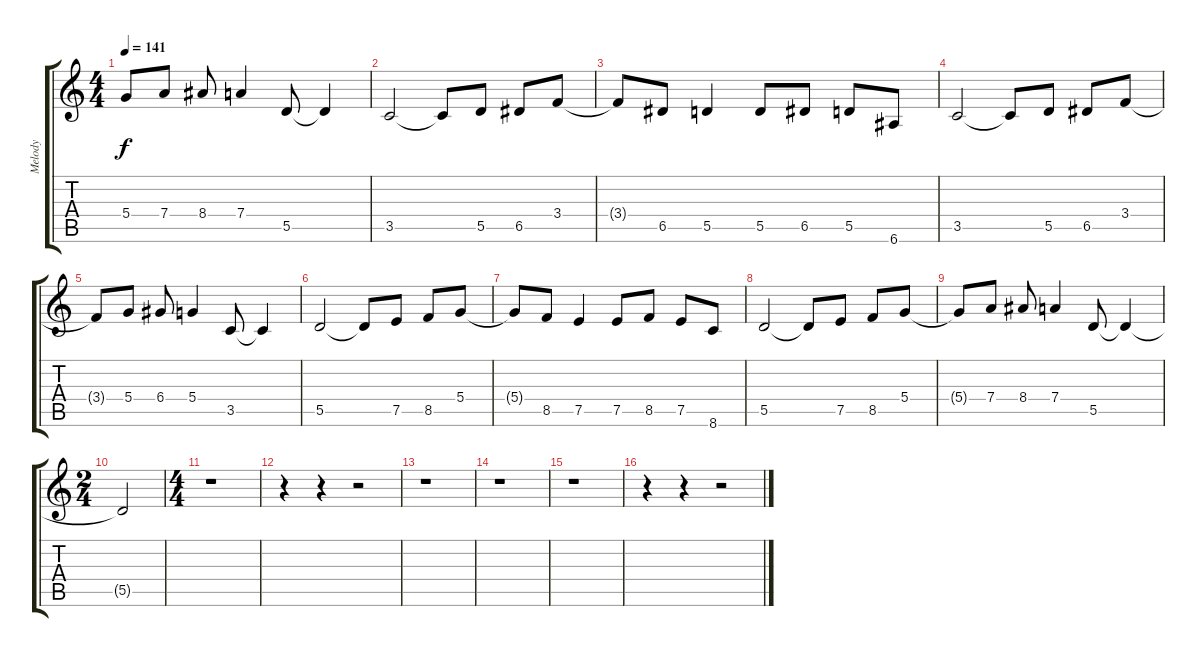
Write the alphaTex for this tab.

\track ("Melody" "Melody") {instrument distortionguitar}
\staff {score tabs}
\tuning (E4 B3 G3 D3 A2 E2) {hide}
\ts (4 4)
\tempo 141
\clef g2
\ks c
5.4{t}.8{dy f} 7.4.8 8.4.8 7.4.4 5.5.8 5.5{t}.4 |
3.5.2 3.5{t}.8 5.5.8 6.5.8 3.4.8 |
3.4{t}.8 6.5.8 5.5.4 5.5.8 6.5.8 5.5.8 6.6.8 |
3.5.2 3.5{t}.8 5.5.8 6.5.8 3.4.8 |
3.4{t}.8 5.4.8 6.4.8 5.4.4 3.5.8 3.5{t}.4 |
5.5.2 5.5{t}.8 7.5.8 8.5.8 5.4.8 |
5.4{t}.8 8.5.8 7.5.4 7.5.8 8.5.8 7.5.8 8.6.8 |
5.5.2 5.5{t}.8 7.5.8 8.5.8 5.4.8 |
5.4{t}.8 7.4.8 8.4.8 7.4.4 5.5.8 5.5{t}.4 |
\ts (2 4)
5.5{t}.2 |
\ts (4 4)
r.1 |
r.4 r.4 r.2 |
r.1 |
r.1 |
r.1 |
r.4 r.4 r.2
